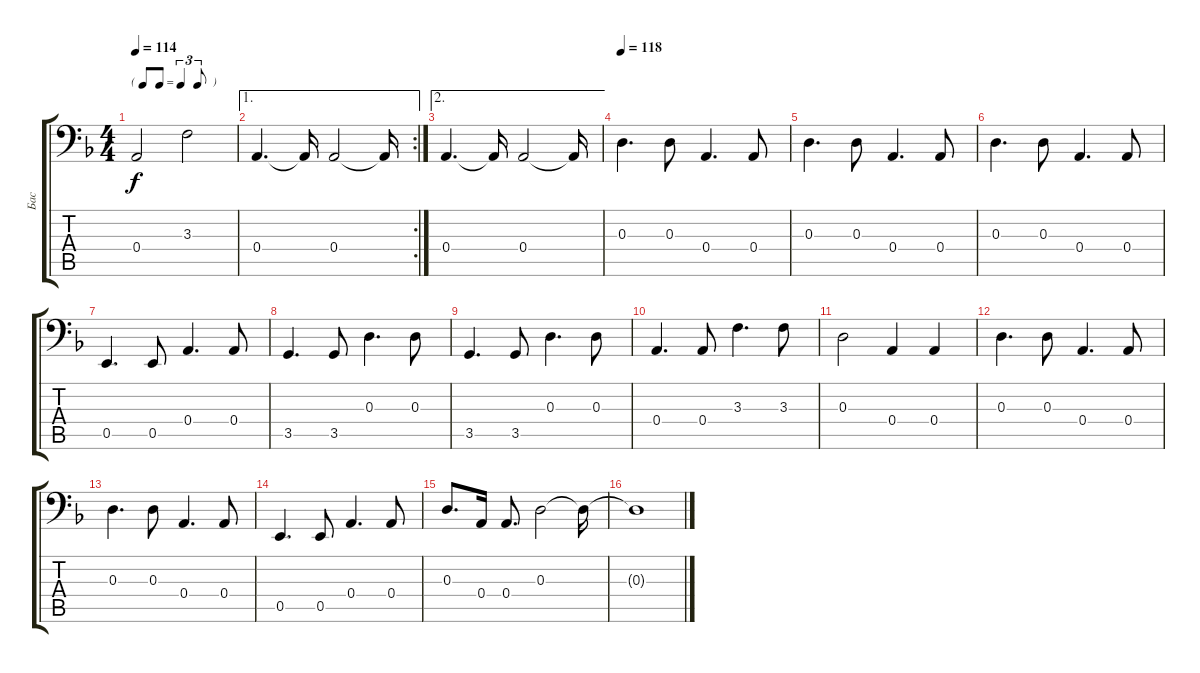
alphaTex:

\track ("Бас" "Бас") {instrument acousticbass}
\staff {score tabs}
\tuning (C3 G2 D2 A1 E1 B0) {hide}
\ts (4 4)
\tf triplet8th
\tempo 114
\clef f4
\ks dminor
0.4.2{dy f} 3.3.2 |
\ae 1
\rc 2
0.4.4{d} 0.4{t}.16 0.4.2 0.4{t}.16 |
\ae 2
0.4.4{d} 0.4{t}.16 0.4.2 0.4{t}.16 |
\tempo 118
0.3.4{d} 0.3.8 0.4.4{d} 0.4.8 |
0.3.4{d} 0.3.8 0.4.4{d} 0.4.8 |
0.3.4{d} 0.3.8 0.4.4{d} 0.4.8 |
0.5.4{d} 0.5.8 0.4.4{d} 0.4.8 |
3.5.4{d} 3.5.8 0.3.4{d} 0.3.8 |
3.5.4{d} 3.5.8 0.3.4{d} 0.3.8 |
0.4.4{d} 0.4.8 3.3.4{d} 3.3.8 |
0.3.2 0.4.4 0.4.4 |
0.3.4{d} 0.3.8 0.4.4{d} 0.4.8 |
0.3.4{d} 0.3.8 0.4.4{d} 0.4.8 |
0.5.4{d} 0.5.8 0.4.4{d} 0.4.8 |
0.3.8{d} 0.4.16 0.4.8{d} 0.3.2 0.3{t}.16 |
0.3{t}.1
